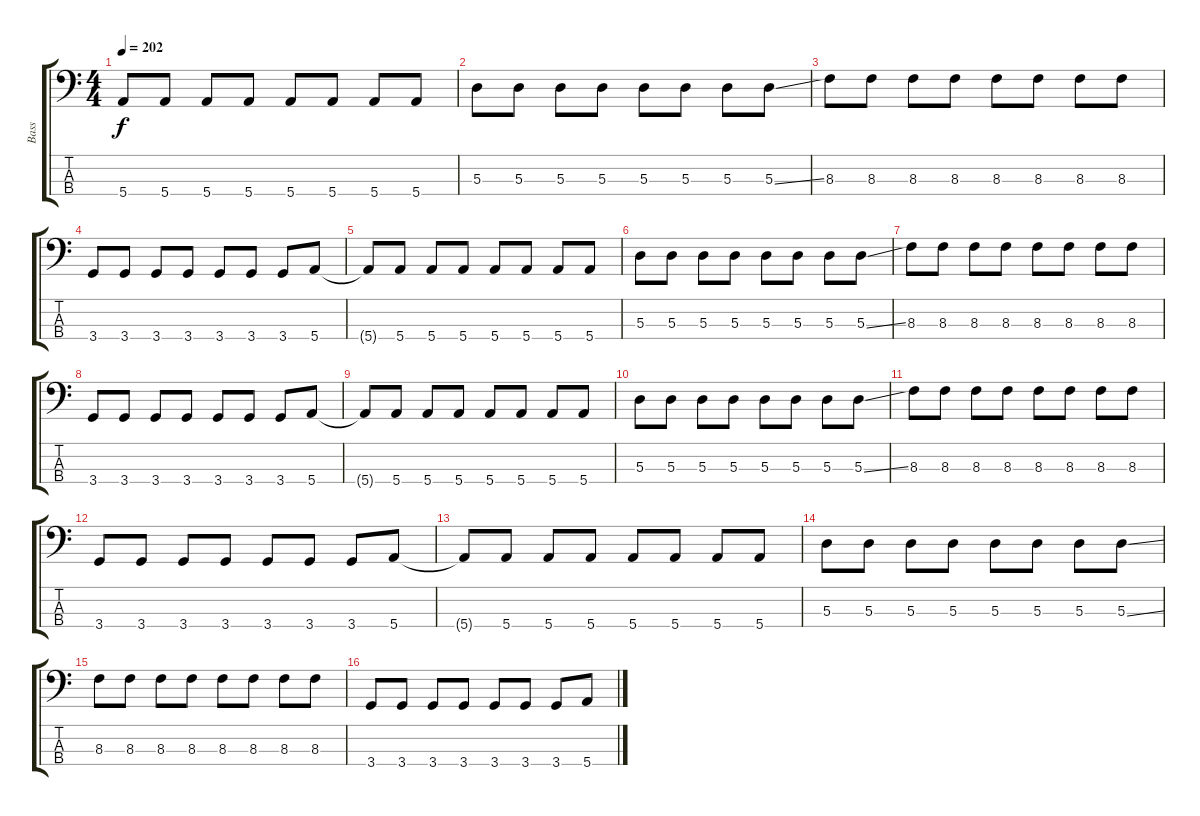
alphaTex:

\track ("Bass" "Bass") {instrument electricbasspick}
\staff {score tabs}
\tuning (G2 D2 A1 E1) {hide}
\ts (4 4)
\tempo 202
\clef f4
\ks c
5.4{t}.8{dy f} 5.4.8 5.4.8 5.4.8 5.4.8 5.4.8 5.4.8 5.4.8 |
5.3.8 5.3.8 5.3.8 5.3.8 5.3.8 5.3.8 5.3.8 5.3{ss}.8 |
8.3.8 8.3.8 8.3.8 8.3.8 8.3.8 8.3.8 8.3.8 8.3.8 |
3.4.8 3.4.8 3.4.8 3.4.8 3.4.8 3.4.8 3.4.8 5.4.8 |
5.4{t}.8 5.4.8 5.4.8 5.4.8 5.4.8 5.4.8 5.4.8 5.4.8 |
5.3.8 5.3.8 5.3.8 5.3.8 5.3.8 5.3.8 5.3.8 5.3{ss}.8 |
8.3.8 8.3.8 8.3.8 8.3.8 8.3.8 8.3.8 8.3.8 8.3.8 |
3.4.8 3.4.8 3.4.8 3.4.8 3.4.8 3.4.8 3.4.8 5.4.8 |
5.4{t}.8 5.4.8 5.4.8 5.4.8 5.4.8 5.4.8 5.4.8 5.4.8 |
5.3.8 5.3.8 5.3.8 5.3.8 5.3.8 5.3.8 5.3.8 5.3{ss}.8 |
8.3.8 8.3.8 8.3.8 8.3.8 8.3.8 8.3.8 8.3.8 8.3.8 |
3.4.8 3.4.8 3.4.8 3.4.8 3.4.8 3.4.8 3.4.8 5.4.8 |
5.4{t}.8 5.4.8 5.4.8 5.4.8 5.4.8 5.4.8 5.4.8 5.4.8 |
5.3.8 5.3.8 5.3.8 5.3.8 5.3.8 5.3.8 5.3.8 5.3{ss}.8 |
8.3.8 8.3.8 8.3.8 8.3.8 8.3.8 8.3.8 8.3.8 8.3.8 |
3.4.8 3.4.8 3.4.8 3.4.8 3.4.8 3.4.8 3.4.8 5.4.8
